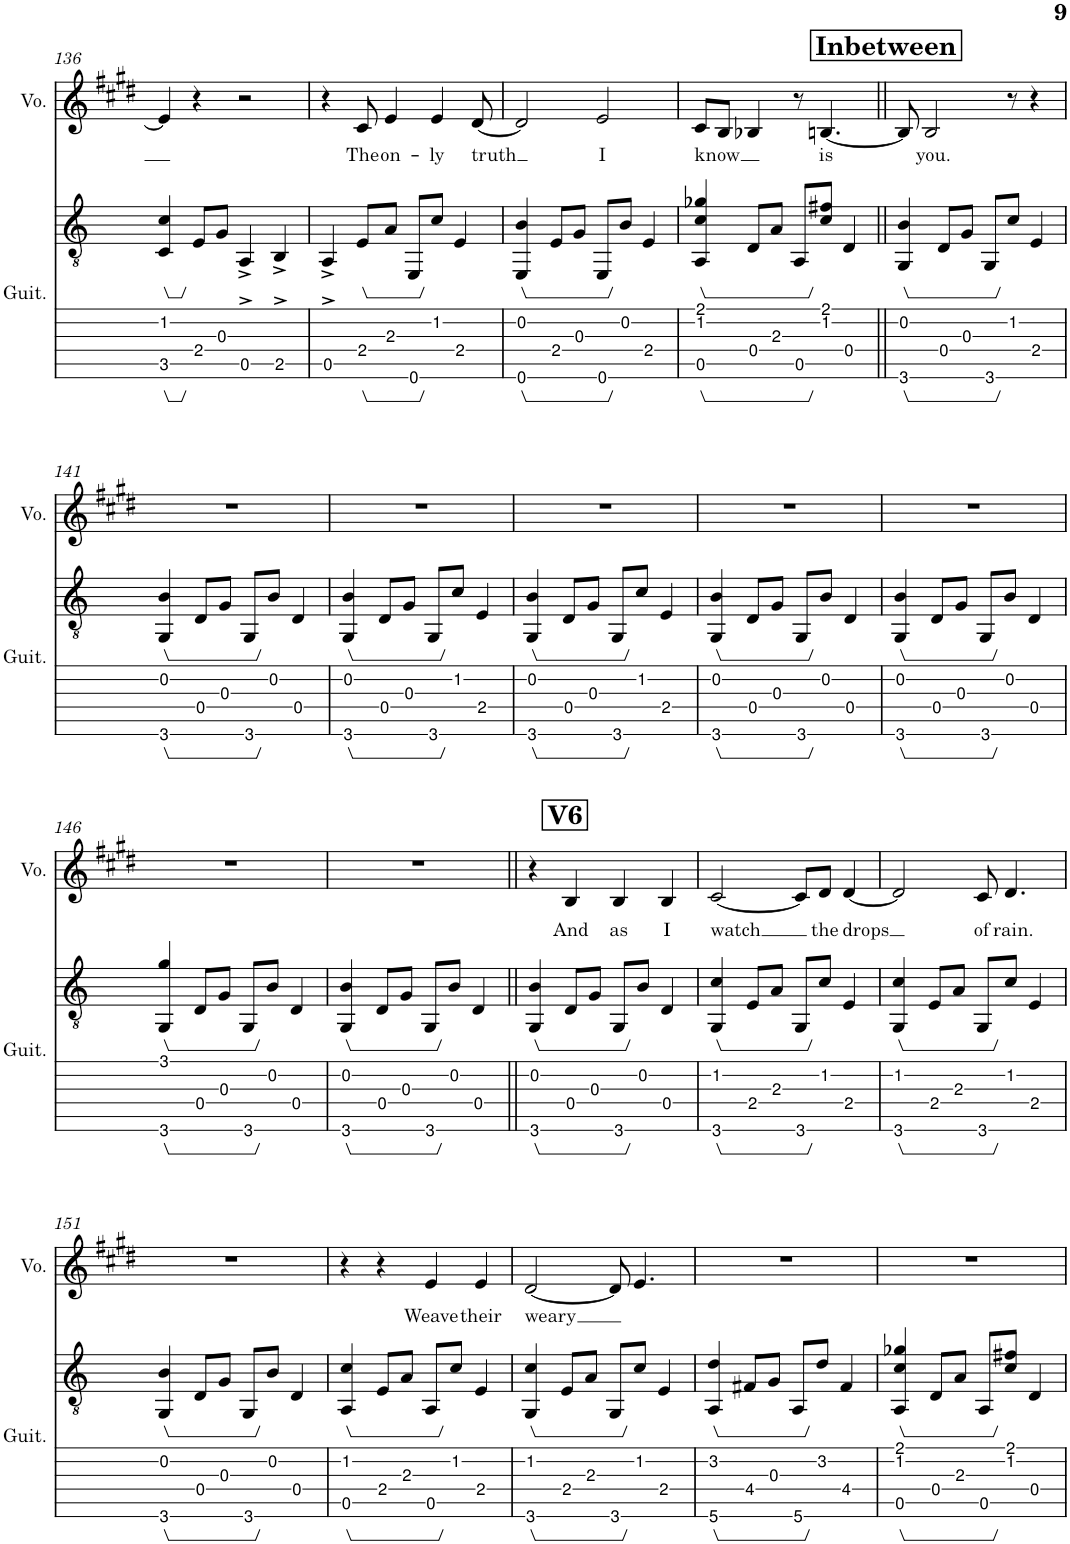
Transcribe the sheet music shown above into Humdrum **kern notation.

**kern	**kern	**kern	**text
*part2	*part2	*part1	*part1
*staff3	*staff2	*staff1	*staff1
*I"Guitar	*	*I"Voice	*
*I'Guit.	*	*I'Vo.	*
!!LO:PB:g=z
*	*clefGv2	*clefG2	*
*Trd-2c-4	*Trd-2c-4	*	*
*k[]	*k[]	*k[f#c#g#d#]	*
*M4/4	*M4/4	*M4/4	*
=136	=136	=136	=136
4C 4c	4C/ 4c/	4e/]	.
8EL	8E/L	4r	.
8GJ	8G/J	.	.
4AA^	4AA^/	2r	.
4BB^	4BB^/	.	.
=137	=137	=137	=137
4AA^	4AA^/	4r	.
!	!	!	!LO:LY:b
8EL	8E/L	8c#/	The
!	!	!	!LO:LY:b
8AJ	8A/J	4e/	on-
8EEL	8EE/L	.	.
!	!	!	!LO:LY:b
8cJ	8c/J	4e/	-ly
4E	4E/	.	.
!	!	!	!LO:LY:b
.	.	[8d#/	truth
=138	=138	=138	=138
4EE 4B	4EE/ 4B/	2d#/]	.
8EL	8E/L	.	.
8GJ	8G/J	.	.
!	!	!	!LO:LY:b
8EEL	8EE/L	2e/	I
8BJ	8B/J	.	.
4E	4E/	.	.
=139	=139	=139	=139
!	!	!	!LO:LY:b
4AA 4c 4g-X	4AA/ 4c/ 4g-X/	8c#/L	know
.	.	8B/J	.
8DL	8D/L	4B-X/	.
8AJ	8A/J	.	.
8AAL	8AA/L	8r	.
!	!	!	!LO:LY:b
8c\ 8f#X\J	8c/ 8f#X/J	[4.Bn/	is
4D	4D/	.	.
!!LO:REH:place=s1:a:B:cj:fs=14:t=Inbetween
=140||	=140||	=140||	=140||
4GG 4B	4GG/ 4B/	8B/]	.
!	!	!	!LO:LY:b
.	.	2B/	you.
8DL	8D/L	.	.
8GJ	8G/J	.	.
8GGL	8GG/L	.	.
8cJ	8c/J	8r	.
4E	4E/	4r	.
!!LO:LB:g=z
=141	=141	=141	=141
4GG 4B	4GG/ 4B/	1r	.
8DL	8D/L	.	.
8GJ	8G/J	.	.
8GGL	8GG/L	.	.
8BJ	8B/J	.	.
4D	4D/	.	.
=142	=142	=142	=142
4GG 4B	4GG/ 4B/	1r	.
8DL	8D/L	.	.
8GJ	8G/J	.	.
8GGL	8GG/L	.	.
8cJ	8c/J	.	.
4E	4E/	.	.
=143	=143	=143	=143
4GG 4B	4GG/ 4B/	1r	.
8DL	8D/L	.	.
8GJ	8G/J	.	.
8GGL	8GG/L	.	.
8cJ	8c/J	.	.
4E	4E/	.	.
=144	=144	=144	=144
4GG 4B	4GG/ 4B/	1r	.
8DL	8D/L	.	.
8GJ	8G/J	.	.
8GGL	8GG/L	.	.
8BJ	8B/J	.	.
4D	4D/	.	.
=145	=145	=145	=145
4GG 4B	4GG/ 4B/	1r	.
8DL	8D/L	.	.
8GJ	8G/J	.	.
8GGL	8GG/L	.	.
8BJ	8B/J	.	.
4D	4D/	.	.
!!LO:LB:g=z
=146	=146	=146	=146
4GG 4g	4GG/ 4g/	1r	.
8DL	8D/L	.	.
8GJ	8G/J	.	.
8GGL	8GG/L	.	.
8BJ	8B/J	.	.
4D	4D/	.	.
=147	=147	=147	=147
4GG 4B	4GG/ 4B/	1r	.
8DL	8D/L	.	.
8GJ	8G/J	.	.
8GGL	8GG/L	.	.
8BJ	8B/J	.	.
4D	4D/	.	.
!!LO:REH:place=s1:a:B:cj:fs=14:t=V6:qo=1
=148||	=148||	=148||	=148||
4GG 4B	4GG/ 4B/	4r	.
!	!	!	!LO:LY:b
8DL	8D/L	4B/	And
8GJ	8G/J	.	.
!	!	!	!LO:LY:b
8GGL	8GG/L	4B/	as
8BJ	8B/J	.	.
!	!	!	!LO:LY:b
4D	4D/	4B/	I
=149	=149	=149	=149
!	!	!	!LO:LY:b
4GG 4c	4GG/ 4c/	[2c#/	watch
8EL	8E/L	.	.
8AJ	8A/J	.	.
8GGL	8GG/L	8c#/L]	.
!	!	!	!LO:LY:b
8cJ	8c/J	8d#/J	the
!	!	!	!LO:LY:b
4E	4E/	[4d#/	drops
=150	=150	=150	=150
4GG 4c	4GG/ 4c/	2d#/]	.
8EL	8E/L	.	.
8AJ	8A/J	.	.
!	!	!	!LO:LY:b
8GGL	8GG/L	8c#/	of
!	!	!	!LO:LY:b
8cJ	8c/J	4.d#/	rain.
4E	4E/	.	.
!!LO:LB:g=z
=151	=151	=151	=151
4GG 4B	4GG/ 4B/	1r	.
8DL	8D/L	.	.
8GJ	8G/J	.	.
8GGL	8GG/L	.	.
8BJ	8B/J	.	.
4D	4D/	.	.
=152	=152	=152	=152
4AA 4c	4AA/ 4c/	4r	.
8EL	8E/L	4r	.
8AJ	8A/J	.	.
!	!	!	!LO:LY:b
8AAL	8AA/L	4e/	Weave
8cJ	8c/J	.	.
!	!	!	!LO:LY:b
4E	4E/	4e/	their
=153	=153	=153	=153
!	!	!	!LO:LY:b
4GG 4c	4GG/ 4c/	[2d#/	weary
8EL	8E/L	.	.
8AJ	8A/J	.	.
8GGL	8GG/L	8d#/]	.
8cJ	8c/J	4.e/	.
4E	4E/	.	.
=154	=154	=154	=154
4AA 4d	4AA/ 4d/	1r	.
8F#L	8F#X/L	.	.
8GJ	8G/J	.	.
8AAL	8AA/L	.	.
8dJ	8d/J	.	.
4F#	4F#/	.	.
=155	=155	=155	=155
4AA 4c 4g-	4AA/ 4c/ 4g-X/	1r	.
8DL	8D/L	.	.
8AJ	8A/J	.	.
8AAL	8AA/L	.	.
8c\ 8f#\J	8c/ 8f#X/J	.	.
4D	4D/	.	.
=	=	=	=
*-	*-	*-	*-
